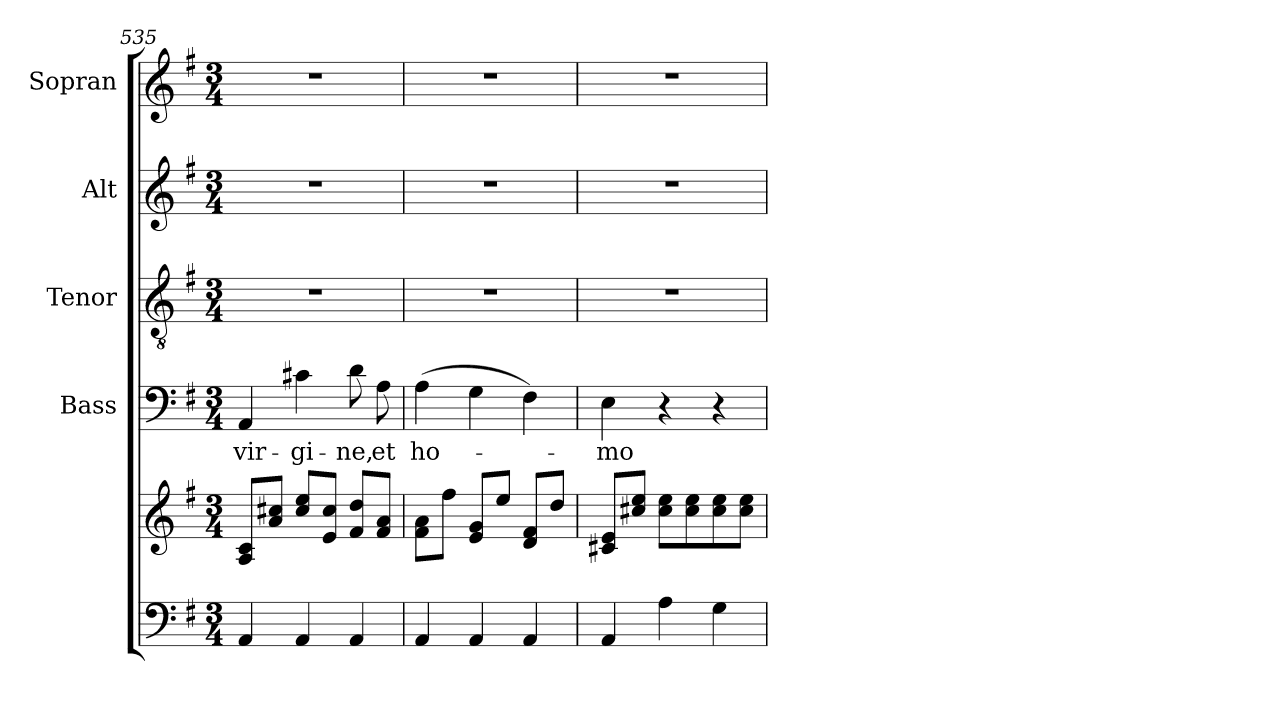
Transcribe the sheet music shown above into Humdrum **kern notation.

**kern	**kern	**kern	**text	**kern	**kern	**kern
*part5	*part5	*part4	*part4	*part3	*part2	*part1
*staff6	*staff5	*staff4	*staff4	*staff3	*staff2	*staff1
*	*	*I"Bass	*	*I"Tenor	*I"Alt	*I"Sopran
*	*	*I'B.	*	*I'T.	*I'A.	*I'S.
*clefF4	*clefG2	*clefF4	*	*clefGv2	*clefG2	*clefG2
*k[f#]	*k[f#]	*k[f#]	*	*k[f#]	*k[f#]	*k[f#]
*G:	*G:	*G:	*	*G:	*G:	*G:
*M3/4	*M3/4	*M3/4	*	*M3/4	*M3/4	*M3/4
=535	=535	=535	=535	=535	=535	=535
!	!	!	!LO:LY:b	!	!	!
4AA/	8A/ 8c/L	4AA/	vir-	2.r	2.r	2.r
.	8a/ 8cc#X/J	.	.	.	.	.
!	!	!	!LO:LY:b	!	!	!
4AA/	8cc#/ 8ee/L	4c#X\	-gi-	.	.	.
.	8e/ 8cc#/J	.	.	.	.	.
!	!	!	!LO:LY:b	!	!	!
4AA/	8f#/ 8dd/L	8d\	-ne,	.	.	.
!	!	!	!LO:LY:b	!	!	!
.	8f#/ 8a/J	8A\	et	.	.	.
=536	=536	=536	=536	=536	=536	=536
!	!	!	!LO:LY:b	!	!	!
4AA/	8f#\ 8a\L	(>4A\	ho-	2.r	2.r	2.r
.	8ff#\J	.	.	.	.	.
4AA/	8e/ 8g/L	4G\	.	.	.	.
.	8ee/J	.	.	.	.	.
4AA/	8d/ 8f#/L	4F#\)	.	.	.	.
.	8dd/J	.	.	.	.	.
=537	=537	=537	=537	=537	=537	=537
!	!	!	!LO:LY:b	!	!	!
4AA/	8c#X/ 8e/L	4E\	-mo	2.r	2.r	2.r
.	8cc#X/ 8ee/J	.	.	.	.	.
4A\	8cc#\ 8ee\L	4r	.	.	.	.
.	8cc#\ 8ee\	.	.	.	.	.
4G\	8cc#\ 8ee\	4r	.	.	.	.
.	8cc#\ 8ee\J	.	.	.	.	.
=	=	=	=	=	=	=
*-	*-	*-	*-	*-	*-	*-
